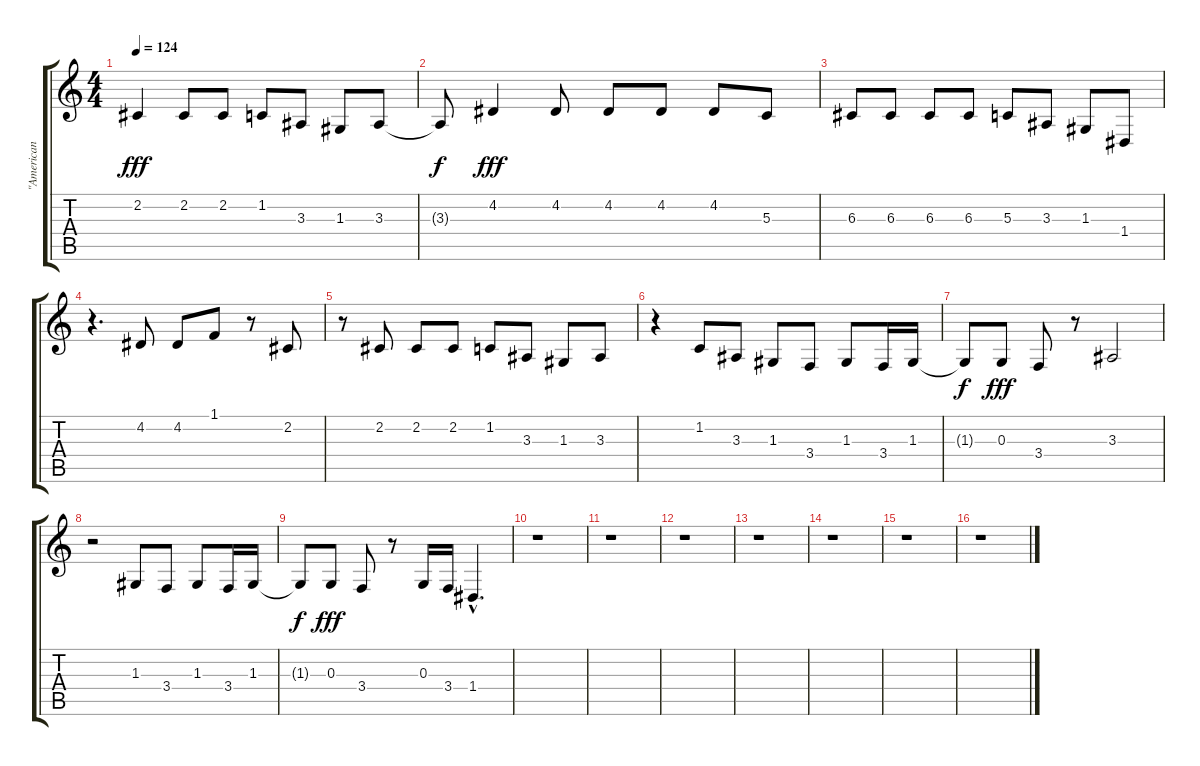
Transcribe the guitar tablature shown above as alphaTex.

\track ("\"American Pie\"" "\"American ") {instrument fx4atmosphere}
\staff {score tabs}
\tuning (E4 B3 G3 D3 A2 E2) {hide}
\ts (4 4)
\tempo 124
\clef g2
\ks c
2.2.4{dy fff} 2.2.8 2.2.8 1.2.8 3.3.8 1.3.8 3.3.8 |
3.3{t}.8{dy f} 4.2.4{dy fff} 4.2.8 4.2.8 4.2.8 4.2.8 5.3.8 |
6.3.8 6.3.8 6.3.8 6.3.8 5.3.8 3.3.8 1.3.8 1.4.8 |
r.4{d} 4.2.8 4.2.8 1.1.8 r.8 2.2.8 |
r.8 2.2.8 2.2.8 2.2.8 1.2.8 3.3.8 1.3.8 3.3.8 |
r.4 1.2.8 3.3.8 1.3.8 3.4.8 1.3.8 3.4.16 1.3.16 |
1.3{t}.8{dy f} 0.3.8{dy fff} 3.4.8 r.8 3.3.2 |
r.2 1.3.8 3.4.8 1.3.8 3.4.16 1.3.16 |
1.3{t}.8{dy f} 0.3.8{dy fff} 3.4.8 r.8 0.3.16 3.4.16 1.4{hac}.4{d} |
r.1 |
r.1 |
r.1 |
r.1 |
r.1 |
r.1 |
r.1
